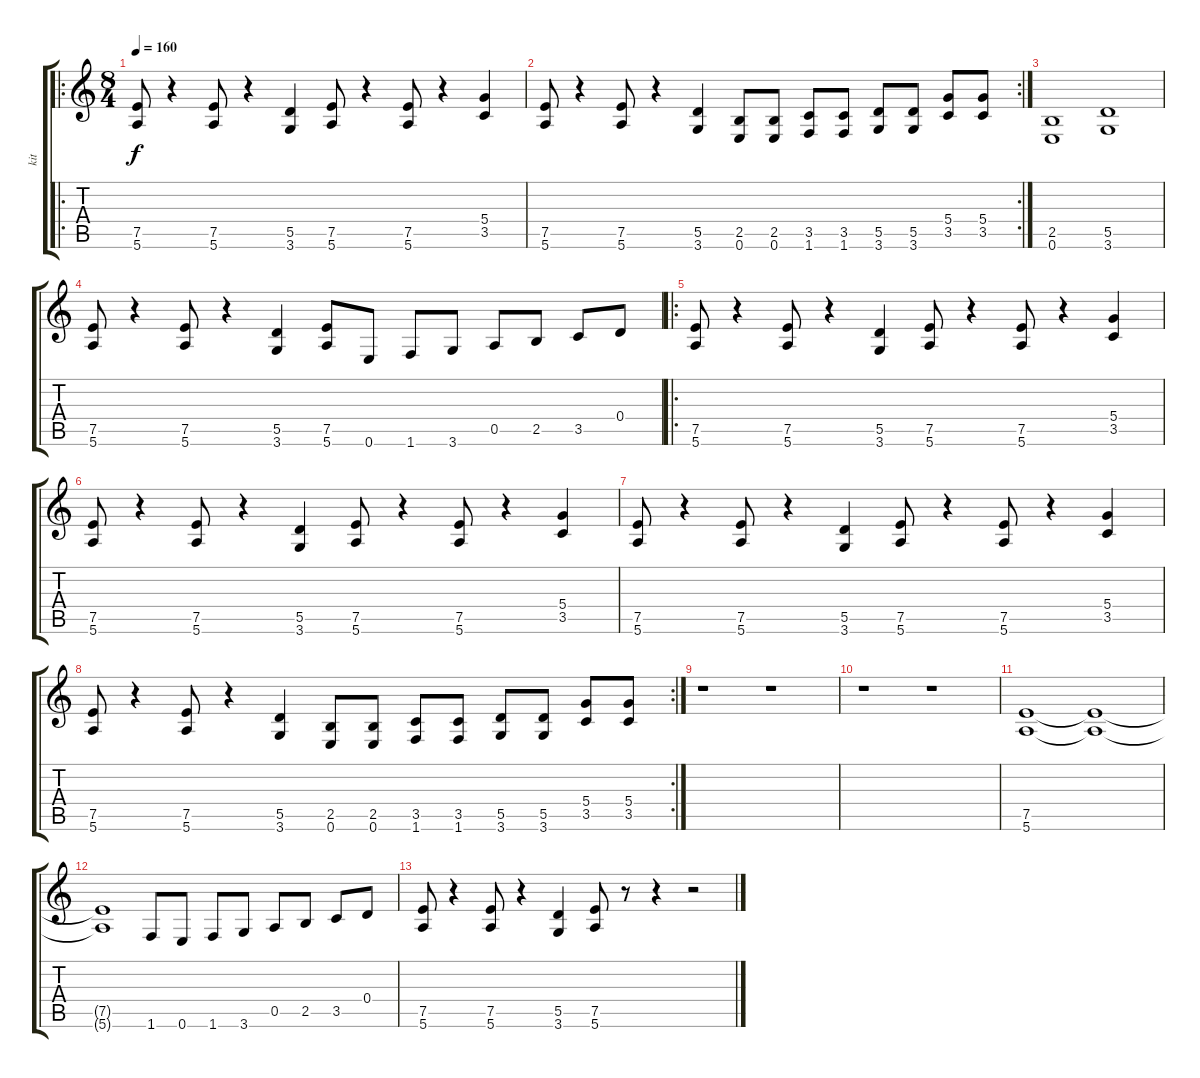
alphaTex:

\track ("kit" "kit") {instrument overdrivenguitar}
\staff {score tabs}
\tuning (E4 B3 G3 D3 A2 E2) {hide}
\ro
\ts (8 4)
\tempo 160
\clef g2
\ks c
(7.5 5.6).8{dy f} r.4 (7.5 5.6).8 r.4 (5.5 3.6).4 (7.5 5.6).8 r.4 (7.5 5.6).8 r.4 (5.4 3.5).4 |
\rc 2
(7.5 5.6).8 r.4 (7.5 5.6).8 r.4 (5.5 3.6).4 (2.5 0.6).8 (2.5 0.6).8 (3.5 1.6).8 (3.5 1.6).8 (5.5 3.6).8 (5.5 3.6).8 (5.4 3.5).8 (5.4 3.5).8 |
(2.5 0.6).1 (5.5 3.6).1 |
(7.5 5.6).8 r.4 (7.5 5.6).8 r.4 (5.5 3.6).4 (7.5 5.6).8 0.6.8 1.6.8 3.6.8 0.5.8 2.5.8 3.5.8 0.4.8 |
\ro
(7.5 5.6).8 r.4 (7.5 5.6).8 r.4 (5.5 3.6).4 (7.5 5.6).8 r.4 (7.5 5.6).8 r.4 (5.4 3.5).4 |
(7.5 5.6).8 r.4 (7.5 5.6).8 r.4 (5.5 3.6).4 (7.5 5.6).8 r.4 (7.5 5.6).8 r.4 (5.4 3.5).4 |
(7.5 5.6).8 r.4 (7.5 5.6).8 r.4 (5.5 3.6).4 (7.5 5.6).8 r.4 (7.5 5.6).8 r.4 (5.4 3.5).4 |
\rc 2
(7.5 5.6).8 r.4 (7.5 5.6).8 r.4 (5.5 3.6).4 (2.5 0.6).8 (2.5 0.6).8 (3.5 1.6).8 (3.5 1.6).8 (5.5 3.6).8 (5.5 3.6).8 (5.4 3.5).8 (5.4 3.5).8 |
r.1 r.1 |
r.1 r.1 |
(7.5 5.6).1 (7.5{t} 5.6{t}).1 |
(7.5{t} 5.6{t}).1 1.6.8 0.6.8 1.6.8 3.6.8 0.5.8 2.5.8 3.5.8 0.4.8 |
(7.5 5.6).8 r.4 (7.5 5.6).8 r.4 (5.5 3.6).4 (7.5 5.6).8 r.8 r.4 r.2
